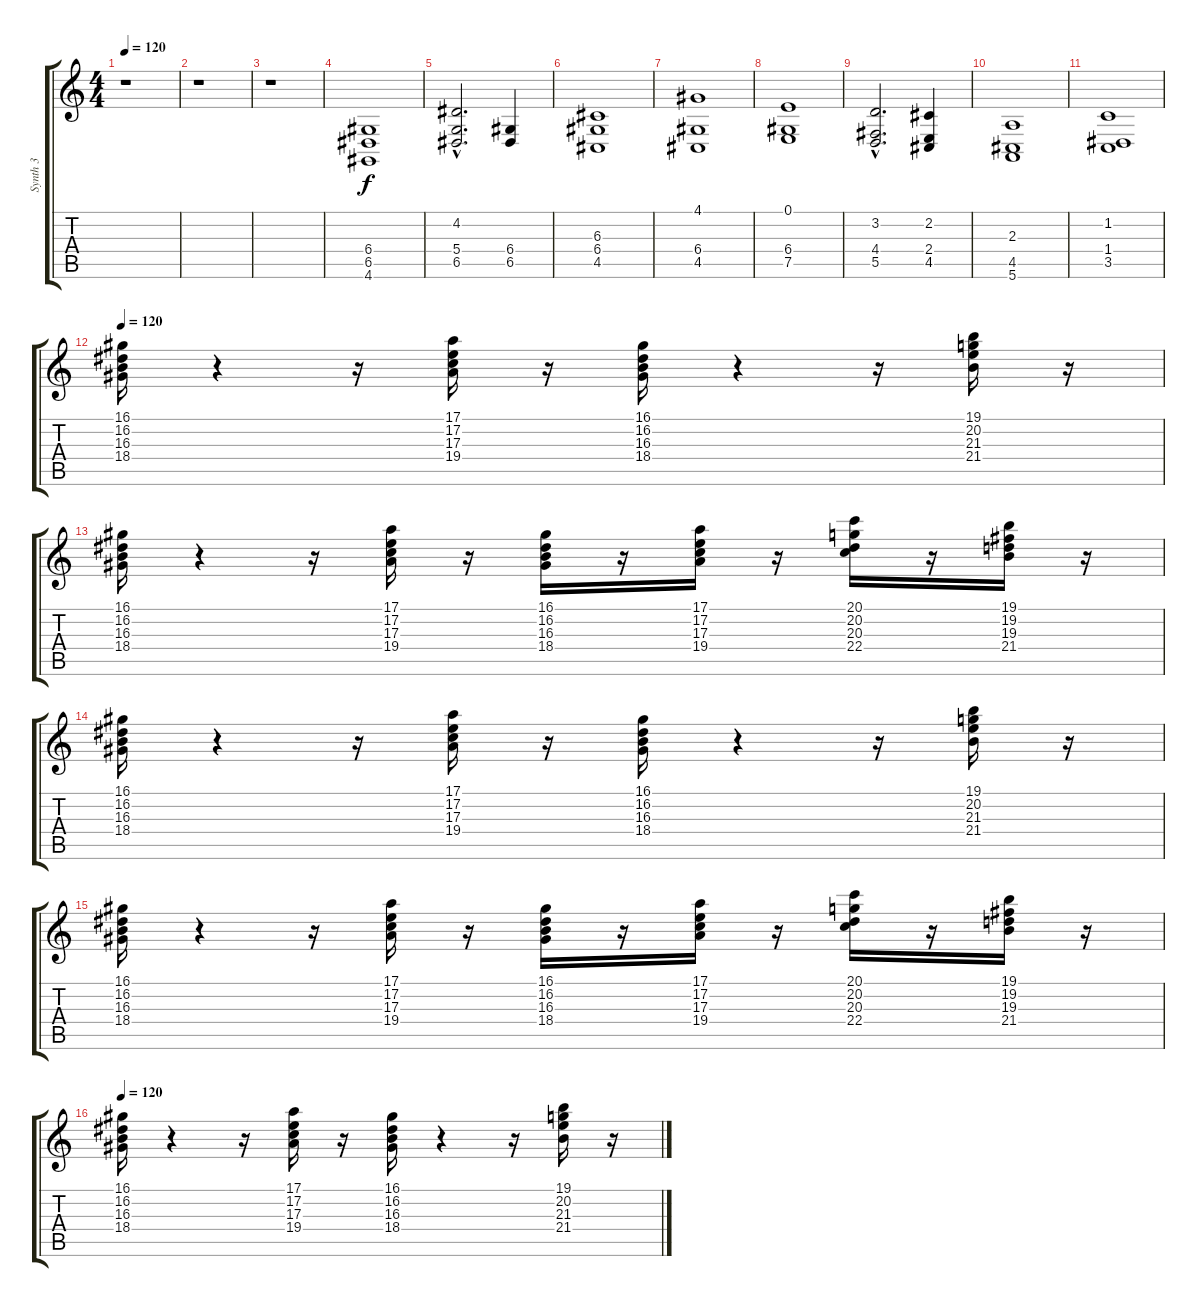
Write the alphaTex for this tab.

\track ("Synth 3" "Synth 3") {instrument stringensemble1}
\staff {score tabs}
\tuning (E4 B3 G3 D3 A2 E2) {hide}
\ts (4 4)
\tempo 120
\clef g2
\ks c
r.1{dy f} |
r.1 |
r.1 |
(6.4 6.5 4.6).1 |
(4.2 5.4{hac} 6.5{hac}).2{d} (6.4 6.5).4 |
(6.3 6.4 4.5).1 |
(4.1 6.4 4.5).1 |
(0.1 6.4 7.5).1 |
(3.2{hac} 4.4{hac} 5.5{hac}).2{d} (2.2 2.4 4.5).4 |
(2.3 4.5 5.6).1 |
(1.2 1.4 3.5).1 |
\tempo 120
(16.1 16.2 16.3 18.4).16 r.4 r.16 (17.1 17.2 17.3 19.4).16 r.16 (16.1 16.2 16.3 18.4).16 r.4 r.16 (19.1 20.2 21.3 21.4).16 r.16 |
(16.1 16.2 16.3 18.4).16 r.4 r.16 (17.1 17.2 17.3 19.4).16 r.16 (16.1 16.2 16.3 18.4).16 r.16 (17.1 17.2 17.3 19.4).16 r.16 (20.1 20.2 20.3 22.4).16 r.16 (19.1 19.2 19.3 21.4).16 r.16 |
(16.1 16.2 16.3 18.4).16 r.4 r.16 (17.1 17.2 17.3 19.4).16 r.16 (16.1 16.2 16.3 18.4).16 r.4 r.16 (19.1 20.2 21.3 21.4).16 r.16 |
(16.1 16.2 16.3 18.4).16 r.4 r.16 (17.1 17.2 17.3 19.4).16 r.16 (16.1 16.2 16.3 18.4).16 r.16 (17.1 17.2 17.3 19.4).16 r.16 (20.1 20.2 20.3 22.4).16 r.16 (19.1 19.2 19.3 21.4).16 r.16 |
\tempo 120
(16.1 16.2 16.3 18.4).16 r.4 r.16 (17.1 17.2 17.3 19.4).16 r.16 (16.1 16.2 16.3 18.4).16 r.4 r.16 (19.1 20.2 21.3 21.4).16 r.16
